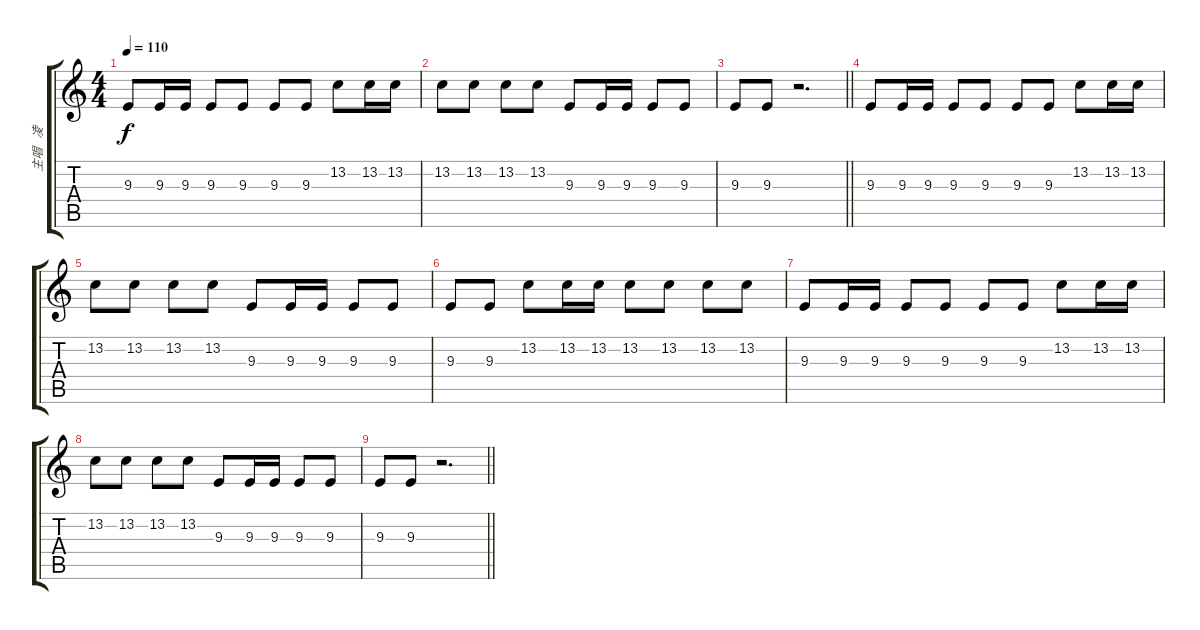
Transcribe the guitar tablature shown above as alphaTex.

\track ("主唱   凌" "主唱   凌") {instrument stringensemble1}
\staff {score tabs}
\tuning (E4 B3 G3 D3 A2 E2) {hide}
\ts (4 4)
\tempo 110
\clef g2
\ks c
9.3.8{dy f} 9.3.16 9.3.16 9.3.8 9.3.8 9.3.8 9.3.8 13.2.8 13.2.16 13.2.16 |
13.2.8 13.2.8 13.2.8 13.2.8 9.3.8 9.3.16 9.3.16 9.3.8 9.3.8 |
\barLineRight lightlight
9.3.8 9.3.8 r.2{d} |
9.3.8 9.3.16 9.3.16 9.3.8 9.3.8 9.3.8 9.3.8 13.2.8 13.2.16 13.2.16 |
13.2.8 13.2.8 13.2.8 13.2.8 9.3.8 9.3.16 9.3.16 9.3.8 9.3.8 |
9.3.8 9.3.8 13.2.8 13.2.16 13.2.16 13.2.8 13.2.8 13.2.8 13.2.8 |
9.3.8 9.3.16 9.3.16 9.3.8 9.3.8 9.3.8 9.3.8 13.2.8 13.2.16 13.2.16 |
13.2.8 13.2.8 13.2.8 13.2.8 9.3.8 9.3.16 9.3.16 9.3.8 9.3.8 |
\barLineRight lightlight
9.3.8 9.3.8 r.2{d}
